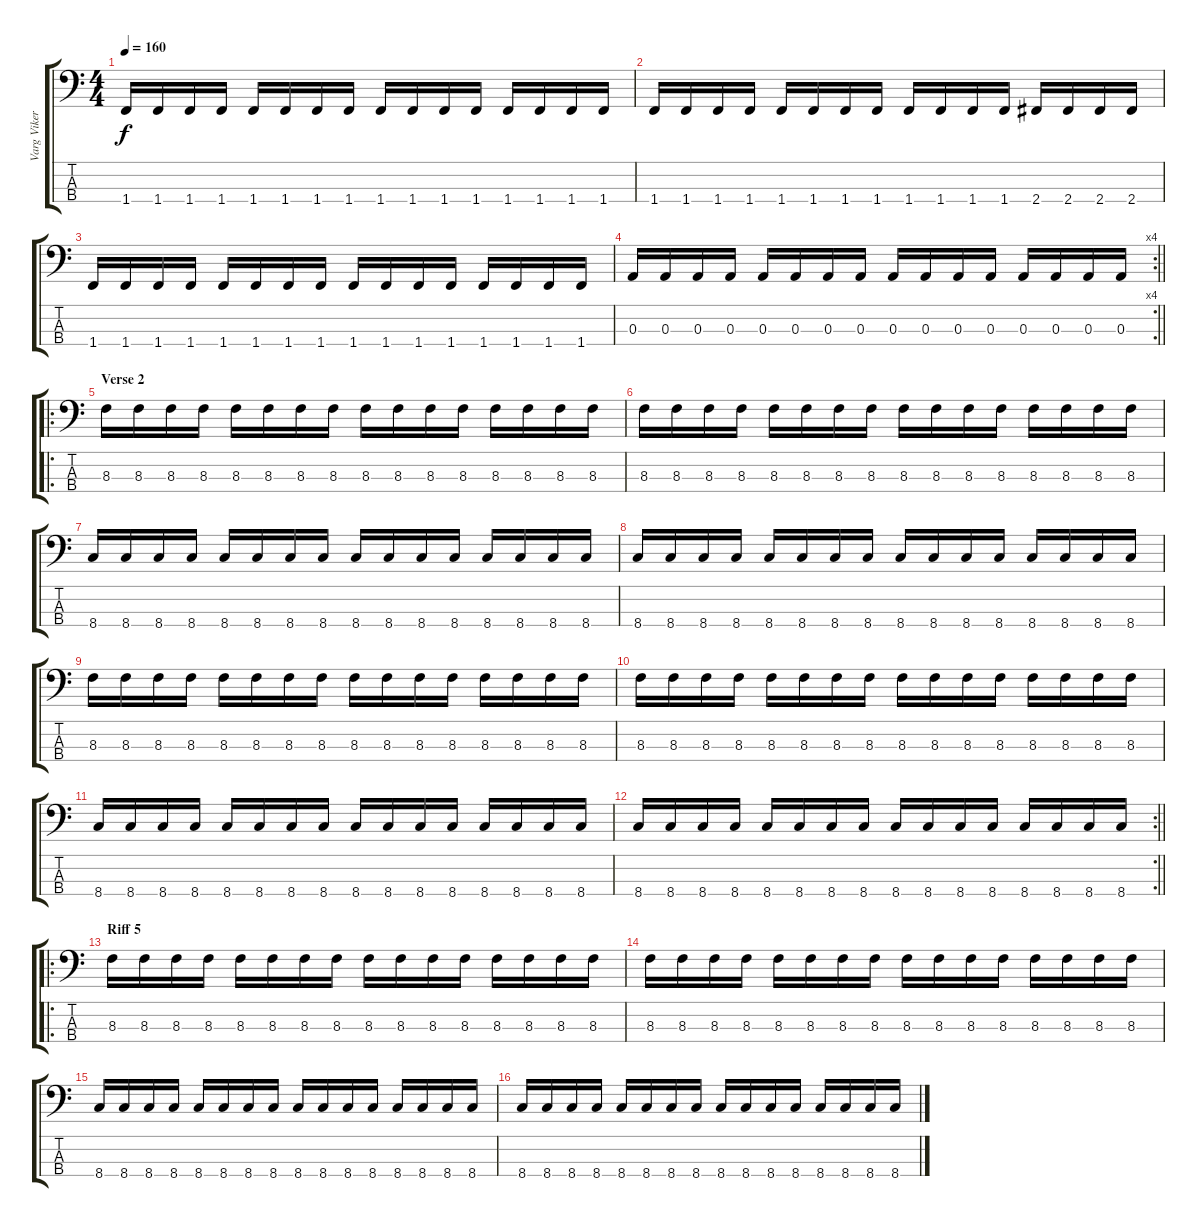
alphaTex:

\track ("Varg Vikernes (Bass)" "Varg Viker") {instrument electricbasspick}
\staff {score tabs}
\tuning (G2 D2 A1 E1) {hide}
\ts (4 4)
\tempo 160
\clef f4
\ks c
1.4.16{dy f} 1.4.16 1.4.16 1.4.16 1.4.16 1.4.16 1.4.16 1.4.16 1.4.16 1.4.16 1.4.16 1.4.16 1.4.16 1.4.16 1.4.16 1.4.16 |
1.4.16 1.4.16 1.4.16 1.4.16 1.4.16 1.4.16 1.4.16 1.4.16 1.4.16 1.4.16 1.4.16 1.4.16 2.4.16 2.4.16 2.4.16 2.4.16 |
1.4.16 1.4.16 1.4.16 1.4.16 1.4.16 1.4.16 1.4.16 1.4.16 1.4.16 1.4.16 1.4.16 1.4.16 1.4.16 1.4.16 1.4.16 1.4.16 |
\rc 4
\barLineRight lightlight
0.3.16 0.3.16 0.3.16 0.3.16 0.3.16 0.3.16 0.3.16 0.3.16 0.3.16 0.3.16 0.3.16 0.3.16 0.3.16 0.3.16 0.3.16 0.3.16 |
\ro
\section ("" "Verse 2")
8.3.16 8.3.16 8.3.16 8.3.16 8.3.16 8.3.16 8.3.16 8.3.16 8.3.16 8.3.16 8.3.16 8.3.16 8.3.16 8.3.16 8.3.16 8.3.16 |
8.3.16 8.3.16 8.3.16 8.3.16 8.3.16 8.3.16 8.3.16 8.3.16 8.3.16 8.3.16 8.3.16 8.3.16 8.3.16 8.3.16 8.3.16 8.3.16 |
8.4.16 8.4.16 8.4.16 8.4.16 8.4.16 8.4.16 8.4.16 8.4.16 8.4.16 8.4.16 8.4.16 8.4.16 8.4.16 8.4.16 8.4.16 8.4.16 |
8.4.16 8.4.16 8.4.16 8.4.16 8.4.16 8.4.16 8.4.16 8.4.16 8.4.16 8.4.16 8.4.16 8.4.16 8.4.16 8.4.16 8.4.16 8.4.16 |
8.3.16 8.3.16 8.3.16 8.3.16 8.3.16 8.3.16 8.3.16 8.3.16 8.3.16 8.3.16 8.3.16 8.3.16 8.3.16 8.3.16 8.3.16 8.3.16 |
8.3.16 8.3.16 8.3.16 8.3.16 8.3.16 8.3.16 8.3.16 8.3.16 8.3.16 8.3.16 8.3.16 8.3.16 8.3.16 8.3.16 8.3.16 8.3.16 |
8.4.16 8.4.16 8.4.16 8.4.16 8.4.16 8.4.16 8.4.16 8.4.16 8.4.16 8.4.16 8.4.16 8.4.16 8.4.16 8.4.16 8.4.16 8.4.16 |
\rc 2
\barLineRight lightlight
8.4.16 8.4.16 8.4.16 8.4.16 8.4.16 8.4.16 8.4.16 8.4.16 8.4.16 8.4.16 8.4.16 8.4.16 8.4.16 8.4.16 8.4.16 8.4.16 |
\ro
\section ("" "Riff 5")
8.3.16 8.3.16 8.3.16 8.3.16 8.3.16 8.3.16 8.3.16 8.3.16 8.3.16 8.3.16 8.3.16 8.3.16 8.3.16 8.3.16 8.3.16 8.3.16 |
8.3.16 8.3.16 8.3.16 8.3.16 8.3.16 8.3.16 8.3.16 8.3.16 8.3.16 8.3.16 8.3.16 8.3.16 8.3.16 8.3.16 8.3.16 8.3.16 |
8.4.16 8.4.16 8.4.16 8.4.16 8.4.16 8.4.16 8.4.16 8.4.16 8.4.16 8.4.16 8.4.16 8.4.16 8.4.16 8.4.16 8.4.16 8.4.16 |
8.4.16 8.4.16 8.4.16 8.4.16 8.4.16 8.4.16 8.4.16 8.4.16 8.4.16 8.4.16 8.4.16 8.4.16 8.4.16 8.4.16 8.4.16 8.4.16
